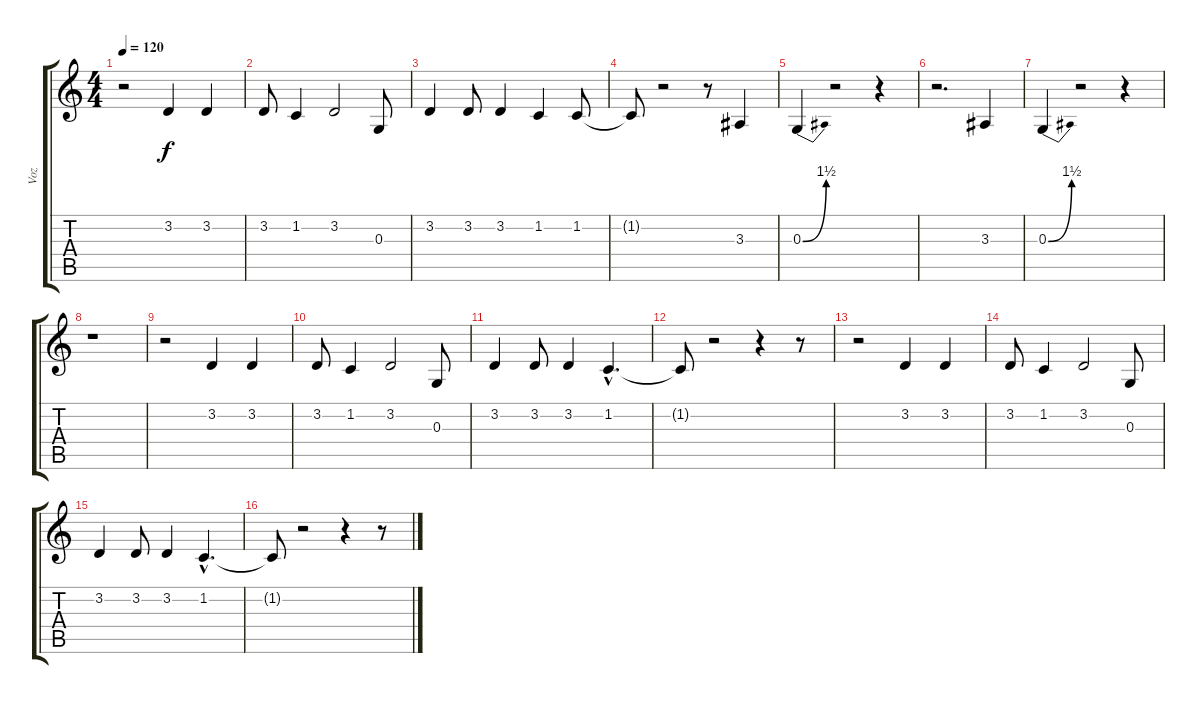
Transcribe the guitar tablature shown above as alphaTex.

\track ("Voz" "Voz") {instrument lead2sawtooth}
\staff {score tabs}
\tuning (E4 B3 G3 D3 A2 E2) {hide}
\ts (4 4)
\tempo 120
\clef g2
\ks c
r.2{dy f} 3.2.4 3.2.4 |
3.2.8 1.2.4 3.2.2 0.3.8 |
3.2.4 3.2.8 3.2.4 1.2.4 1.2.8 |
1.2{t}.8 r.2 r.8 3.3.4 |
0.3{be (bend 0 0 60 6)}.4 r.2 r.4 |
r.2{d} 3.3.4 |
0.3{be (bend 0 0 60 6)}.4 r.2 r.4 |
r.1 |
r.2 3.2.4 3.2.4 |
3.2.8 1.2.4 3.2.2 0.3.8 |
3.2.4 3.2.8 3.2.4 1.2{hac}.4{d} |
1.2{t}.8 r.2 r.4 r.8 |
r.2 3.2.4 3.2.4 |
3.2.8 1.2.4 3.2.2 0.3.8 |
3.2.4 3.2.8 3.2.4 1.2{hac}.4{d} |
1.2{t}.8 r.2 r.4 r.8
